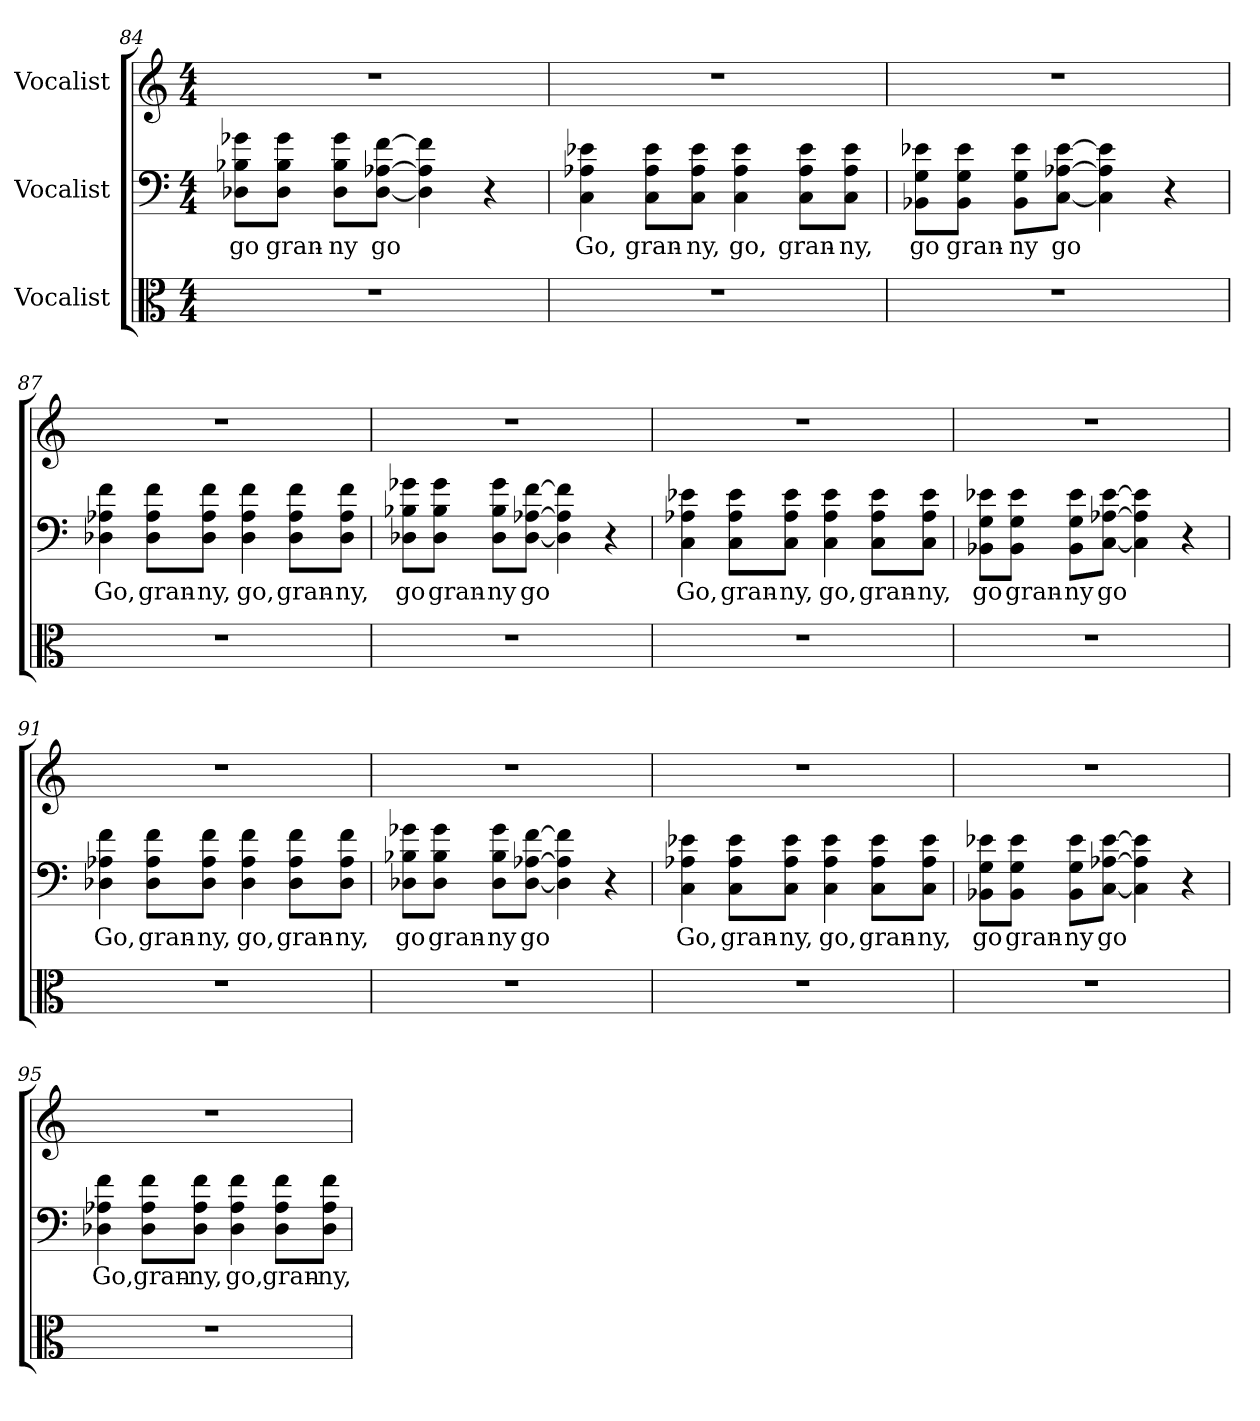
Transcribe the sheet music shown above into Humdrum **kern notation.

**kern	**kern	**text	**kern
*part3	*part2	*part2	*part1
*staff3	*staff2	*staff2	*staff1
*I"Vocalist	*I"Vocalist	*	*I"Vocalist
*clefC3	*clefF4	*	*clefG2
*M4/4	*M4/4	*	*M4/4
=84	=84	=84	=84
1r	8D-X\ 8B-X\ 8g-X\L	go	1r
.	8D-\ 8B-\ 8g-\J	gran-	.
.	8D-\ 8B-\ 8g-\L	-ny	.
.	[8D-\ [8A-X\ [8f\J	go	.
.	4D-] 4A-] 4f]	_	.
.	4r	.	.
=85	=85	=85	=85
1r	4C 4A-X 4e-X	Go,	1r
.	8C\ 8A-\ 8e-\L	gran-	.
.	8C\ 8A-\ 8e-\J	-ny,	.
.	4C 4A- 4e-	go,	.
.	8C\ 8A-\ 8e-\L	gran-	.
.	8C\ 8A-\ 8e-\J	-ny,	.
=86	=86	=86	=86
1r	8BB-X\ 8G\ 8e-X\L	go	1r
.	8BB-\ 8G\ 8e-\J	gran-	.
.	8BB-\ 8G\ 8e-\L	-ny	.
.	[8C\ [8A-X\ [8e-\J	go	.
.	4C] 4A-] 4e-]	_	.
.	4r	.	.
=87	=87	=87	=87
1r	4D-X 4A-X 4f	Go,	1r
.	8D-\ 8A-\ 8f\L	gran-	.
.	8D-\ 8A-\ 8f\J	-ny,	.
.	4D- 4A- 4f	go,	.
.	8D-\ 8A-\ 8f\L	gran-	.
.	8D-\ 8A-\ 8f\J	-ny,	.
=88	=88	=88	=88
1r	8D-X\ 8B-X\ 8g-X\L	go	1r
.	8D-\ 8B-\ 8g-\J	gran-	.
.	8D-\ 8B-\ 8g-\L	-ny	.
.	[8D-\ [8A-X\ [8f\J	go	.
.	4D-] 4A-] 4f]	_	.
.	4r	.	.
=89	=89	=89	=89
1r	4C 4A-X 4e-X	Go,	1r
.	8C\ 8A-\ 8e-\L	gran-	.
.	8C\ 8A-\ 8e-\J	-ny,	.
.	4C 4A- 4e-	go,	.
.	8C\ 8A-\ 8e-\L	gran-	.
.	8C\ 8A-\ 8e-\J	-ny,	.
=90	=90	=90	=90
1r	8BB-X\ 8G\ 8e-X\L	go	1r
.	8BB-\ 8G\ 8e-\J	gran-	.
.	8BB-\ 8G\ 8e-\L	-ny	.
.	[8C\ [8A-X\ [8e-\J	go	.
.	4C] 4A-] 4e-]	_	.
.	4r	.	.
=91	=91	=91	=91
1r	4D-X 4A-X 4f	Go,	1r
.	8D-\ 8A-\ 8f\L	gran-	.
.	8D-\ 8A-\ 8f\J	-ny,	.
.	4D- 4A- 4f	go,	.
.	8D-\ 8A-\ 8f\L	gran-	.
.	8D-\ 8A-\ 8f\J	-ny,	.
=92	=92	=92	=92
1r	8D-X\ 8B-X\ 8g-X\L	go	1r
.	8D-\ 8B-\ 8g-\J	gran-	.
.	8D-\ 8B-\ 8g-\L	-ny	.
.	[8D-\ [8A-X\ [8f\J	go	.
.	4D-] 4A-] 4f]	_	.
.	4r	.	.
=93	=93	=93	=93
1r	4C 4A-X 4e-X	Go,	1r
.	8C\ 8A-\ 8e-\L	gran-	.
.	8C\ 8A-\ 8e-\J	-ny,	.
.	4C 4A- 4e-	go,	.
.	8C\ 8A-\ 8e-\L	gran-	.
.	8C\ 8A-\ 8e-\J	-ny,	.
=94	=94	=94	=94
1r	8BB-X\ 8G\ 8e-X\L	go	1r
.	8BB-\ 8G\ 8e-\J	gran-	.
.	8BB-\ 8G\ 8e-\L	-ny	.
.	[8C\ [8A-X\ [8e-\J	go	.
.	4C] 4A-] 4e-]	_	.
.	4r	.	.
=95	=95	=95	=95
1r	4D-X 4A-X 4f	Go,	1r
.	8D-\ 8A-\ 8f\L	gran-	.
.	8D-\ 8A-\ 8f\J	-ny,	.
.	4D- 4A- 4f	go,	.
.	8D-\ 8A-\ 8f\L	gran-	.
.	8D-\ 8A-\ 8f\J	-ny,	.
=	=	=	=
*-	*-	*-	*-
